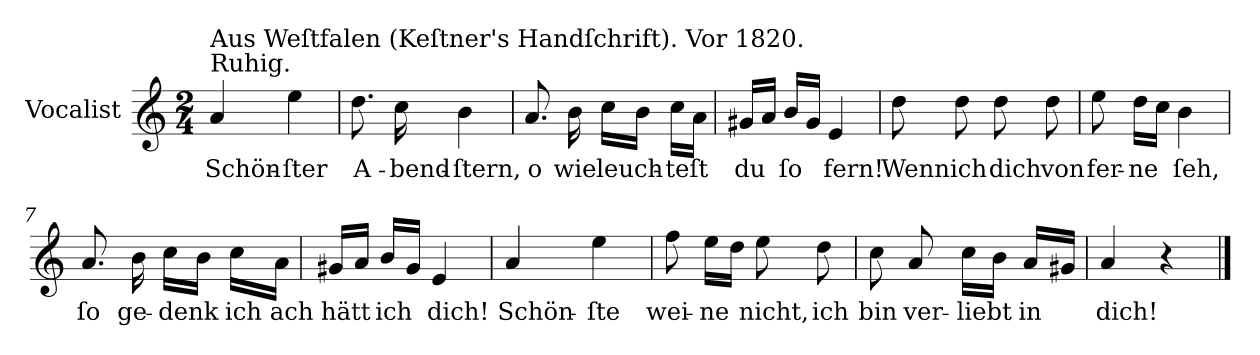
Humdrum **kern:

**kern	**text
*part1	*part1
*staff1	*staff1
*I"Vocalist	*
*k[]	*
*a:	*
*M2/4	*
=1	=1
!LO:TX:a:t=Ruhig.	!
!LO:TX:a:t=Aus Weſtfalen (Keſtner's Handſchrift). Vor 1820.	!
4a	Schön-
4ee	-ſter
=2	=2
8.dd	A-
16cc	-bend-
4b	-ſtern,
=3	=3
8.a	o
16b	wie
16ccLL	leuch-
16bJJ	.
16ccLL	-teſt
16aJJ	.
=4	=4
16g#XLL	du
16aJJ	.
16bLL	ſo
16g#JJ	.
4e	fern!
=5	=5
8dd	Wenn
8dd	ich
8dd	dich
8dd	von
=6	=6
8ee	fer-
16ddLL	-ne
16ccJJ	.
4b	ſeh,
=7	=7
8.a	ſo
16b	ge-
16ccLL	-denk
16bJJ	.
16ccLL	ich
16aJJ	ach
=8	=8
16g#XLL	hätt
16aJJ	.
16bLL	ich
16g#JJ	.
4e	dich!
=9	=9
4a	Schön-
4ee	-ſte
=10	=10
8ff	wei-
16eeLL	-ne
16ddJJ	.
8ee	nicht,
8dd	ich
=11	=11
8cc	bin
8a	ver-
16ccLL	-liebt
16bJJ	.
16aLL	in
16g#XJJ	.
=12	=12
4a	dich!
4r	.
==	==
*-	*-
